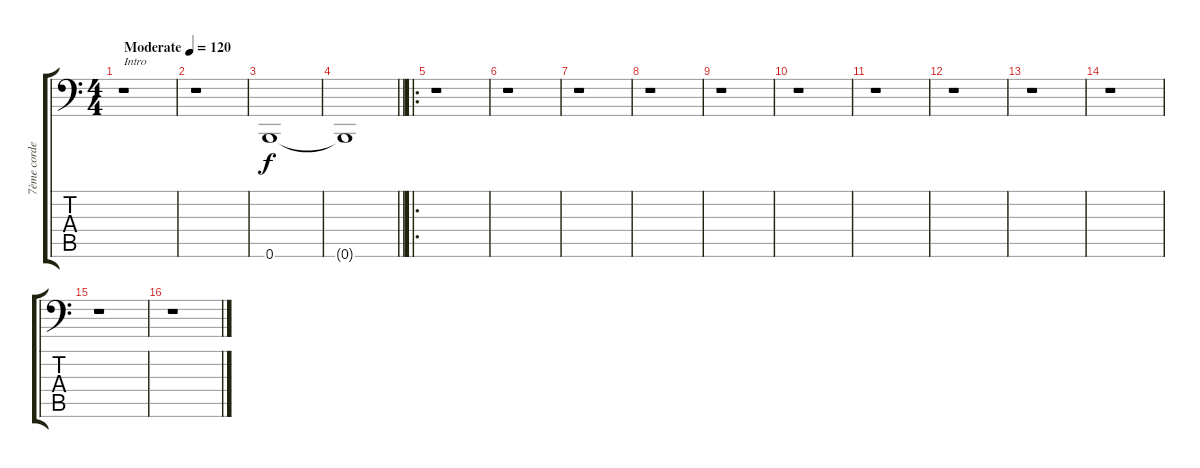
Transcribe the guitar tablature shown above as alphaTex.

\track ("7ème corde basse " "7ème corde") {instrument acousticguitarnylon}
\staff {score tabs}
\tuning (C3 G2 D2 A1 E1 B0) {hide}
\ts (4 4)
\tempo (120 "Moderate")
\clef f4
\ks c
r.1{txt "Intro" dy f instrument acousticguitarnylon} |
r.1 |
0.6.1 |
\barLineRight lightlight
0.6{t}.1 |
\ro
r.1 |
r.1 |
r.1 |
r.1 |
r.1 |
r.1 |
r.1 |
r.1 |
r.1 |
r.1 |
r.1 |
r.1
